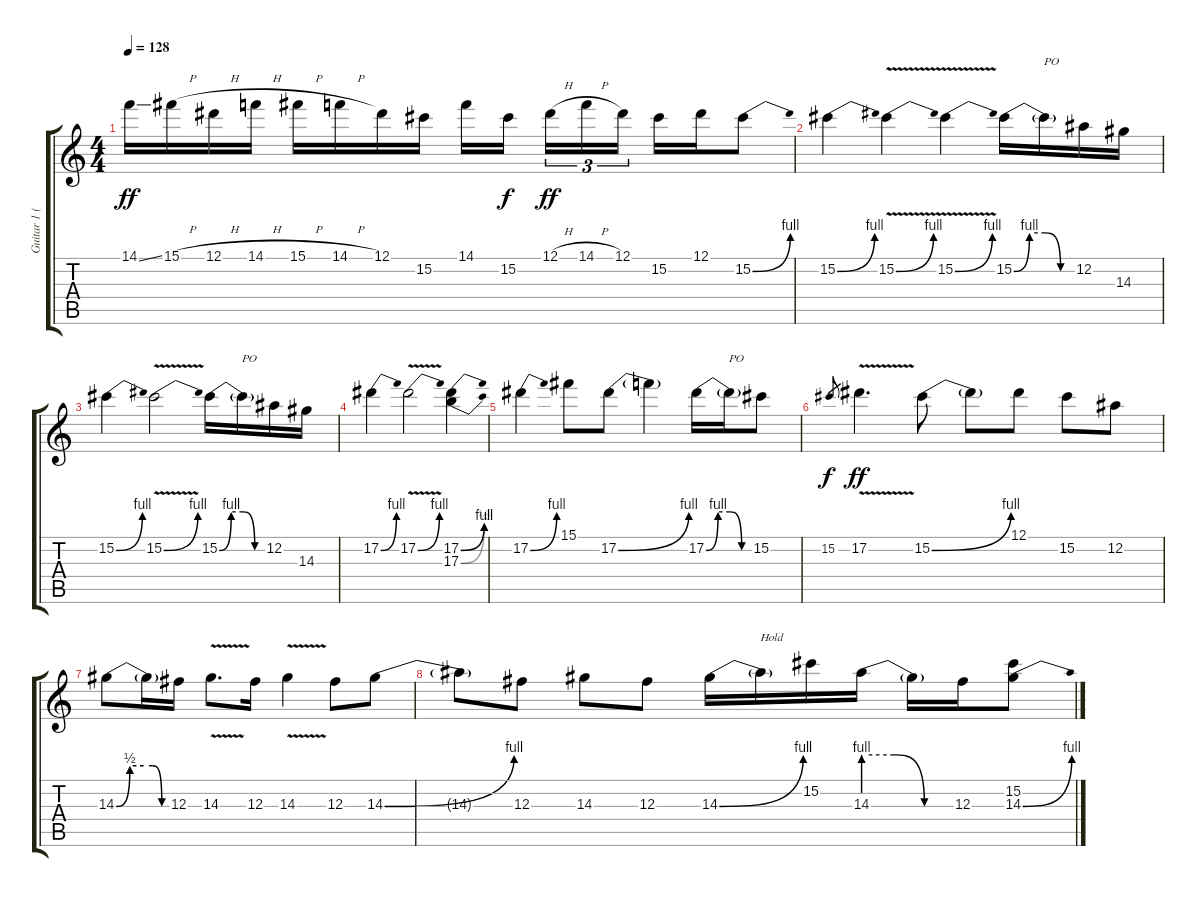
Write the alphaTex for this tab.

\track ("Guitar 1 (Slash)" "Guitar 1 (") {instrument distortionguitar}
\staff {score tabs}
\tuning (Eb4 Bb3 Gb3 Db3 Ab2 Eb2) {hide}
\ts (4 4)
\tempo 128
\clef g2
\ks c
14.1{ss}.16{dy ff} 15.1{h}.16 12.1{h}.16 14.1{h}.16 15.1{h}.16 14.1{h}.16 12.1.16 15.2.16 14.1.16 15.2.16{dy f} 12.1{h}.16{tu (3 2) dy ff} 14.1{h}.16{tu (3 2)} 12.1.16{tu (3 2)} 15.2.16 12.1.16 15.2{be (bend 0 0 60 4)}.8 |
15.2{be (bend 0 0 60 4)}.4 15.2{be (bend 0 0 60 4) v}.4 15.2{be (bend 0 0 60 4) v}.4 15.2{be (custom 0 0 15 4 30 4 45 0 60 0)}.16 15.2{t}.16{txt "PO"} 12.2.16 14.3.16 |
15.2{be (bend 0 0 60 4)}.4 15.2{be (bend 0 0 60 4) v}.2 15.2{be (custom 0 0 15 4 30 4 45 0 60 0)}.16 15.2{t}.16{txt "PO"} 12.2.16 14.3.16 |
17.2{be (bend 0 0 60 4)}.4 17.2{be (bend 0 0 60 4) v}.2 (17.2{be (bend 0 0 60 4)} 17.3{be (bend 0 0 60 2)}).4 |
17.2{be (bend 0 0 60 4)}.4 15.1.8 17.2{be (bend 0 0 60 4)}.8 17.2{t}.4 17.2{be (custom 0 0 15 4 30 4 45 0 60 0)}.16 17.2{t}.16{txt "PO"} 15.2.8 |
15.2.8{gr dy f} 17.2{v}.4{d dy ff} 15.2{be (bend 0 0 60 4)}.8 15.2{t}.8 12.1.8 15.2.8 12.2.8 |
14.3{be (custom 0 0 15 2 30 2 40 2 50 0 60 0)}.8 14.3{t}.16 12.3.16 14.3{v}.8{d} 12.3.16 14.3{v}.4 12.3.8 14.3{be (bend 0 0 60 4)}.8 |
14.3{t}.8 12.3.8 14.3.8 12.3.8 14.3{be (bend 0 0 60 4)}.16 14.3{t}.16{txt "Hold"} 15.2.16 14.3{be (custom 0 4 20 4 40 0 60 0)}.16 14.3{t}.16 12.3.16 (15.2 14.3{be (bend 0 0 60 4)}).8
